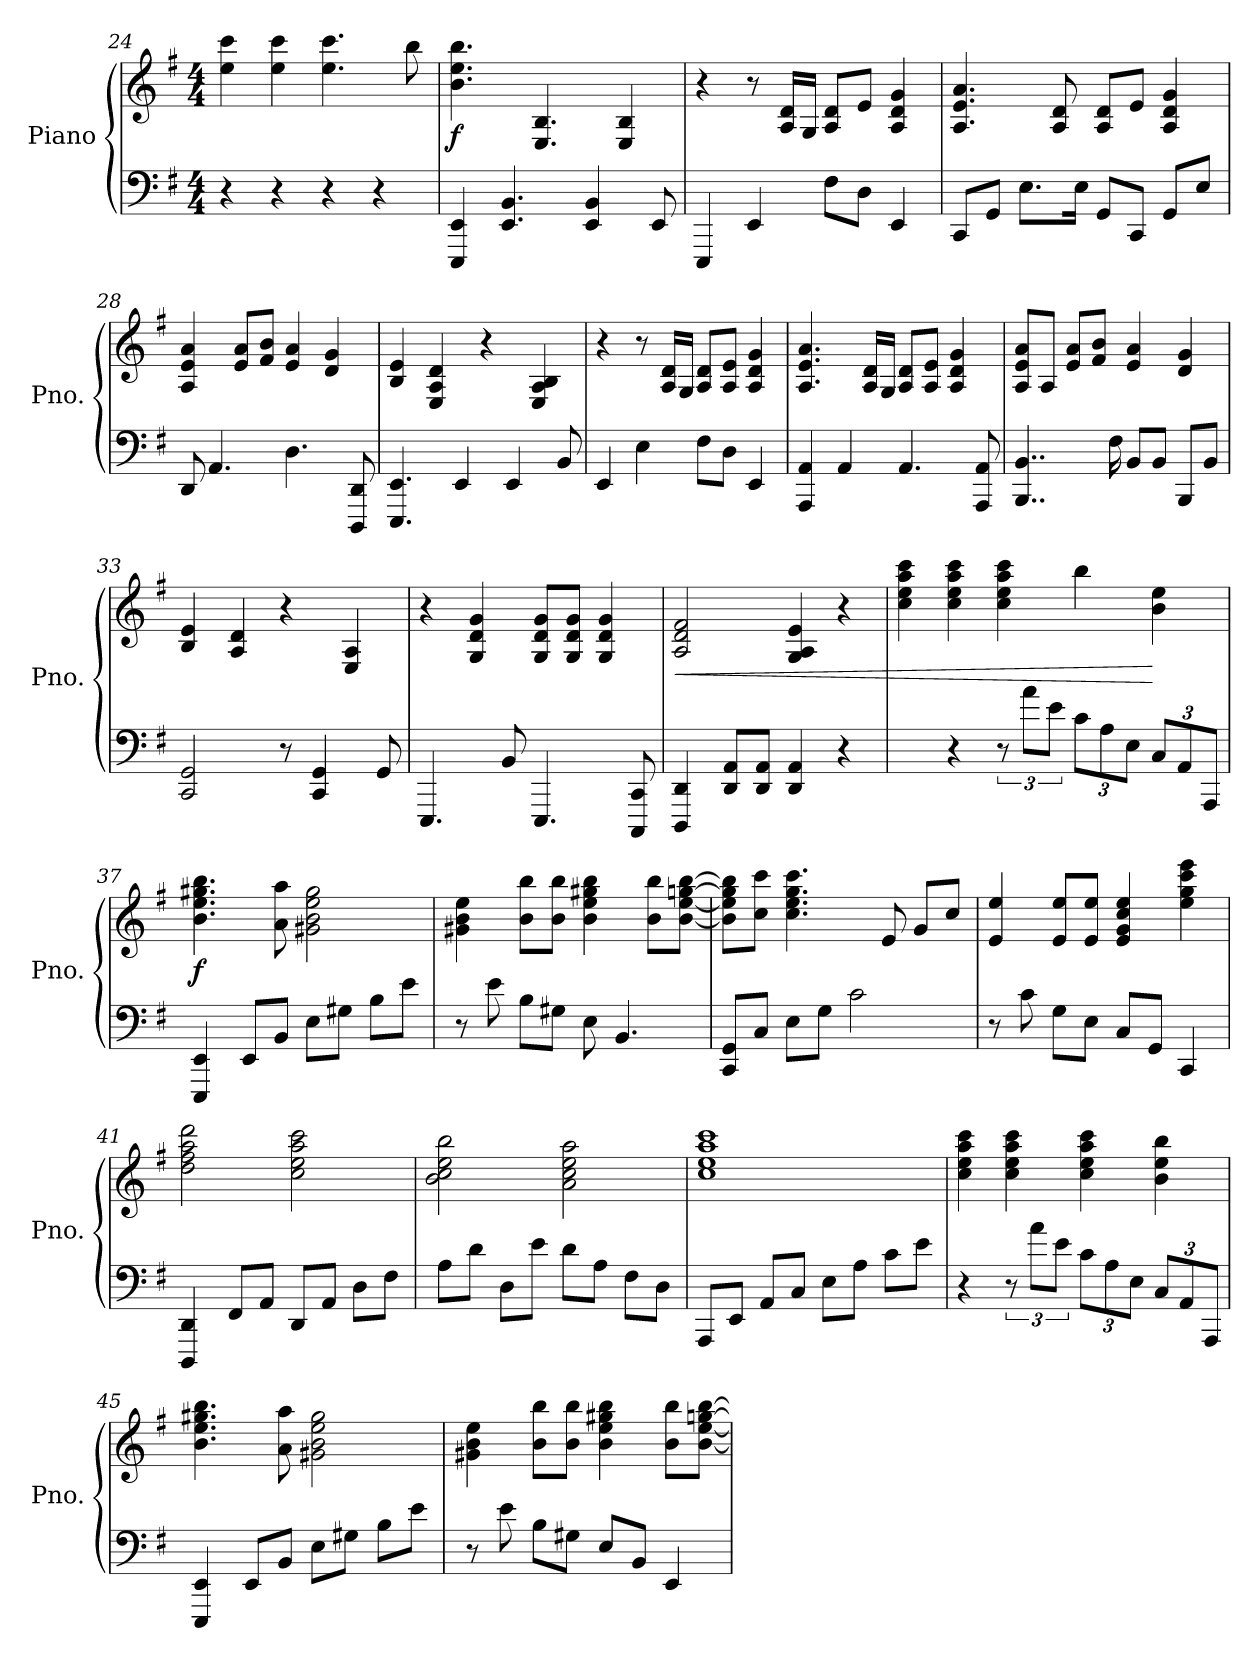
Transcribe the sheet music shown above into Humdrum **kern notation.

**kern	**kern	**dynam
*part1	*part1	*part1
*staff2	*staff1	*staff1/2
*I"Piano	*	*
*I'Pno.	*	*
*clefF4	*clefG2	*
*k[f#]	*k[f#]	*
*M4/4	*M4/4	*
=24	=24	=24
4r	4ccc 4ee	.
4r	4ccc 4ee	.
4r	4.ccc 4.ee	.
4r	.	.
.	8bb	.
=25	=25	=25
!	!	!LO:DY:b
4EE 4EEE	4.bb 4.b 4.ee	f
4.EE 4.BB	.	.
.	4.B 4.E	.
4EE 4BB	.	.
.	4B 4E	.
8EE	.	.
=26	=26	=26
4EEE	4r	.
4EE	8r	.
.	16d 16ALL	.
.	16GJJ	.
8F#L	8d 8AL	.
8DJ	8eJ	.
4EE	4g 4A 4d	.
=27	=27	=27
8CCL	4.a 4.e 4.A	.
8GGJ	.	.
8.EL	.	.
.	8d 8A	.
16EJk	.	.
8GGL	8d 8AL	.
8CCJ	8eJ	.
8GGL	4A 4d 4g	.
8EJ	.	.
=28	=28	=28
8DD	4a 4e 4A	.
4.AA	.	.
.	8e 8aL	.
.	8b 8f#J	.
4.D	4a 4e	.
.	4g 4d	.
8DD 8DDD	.	.
=29	=29	=29
4.EE 4.EEE	4e 4B	.
.	4d 4A 4E	.
4EE	.	.
.	4r	.
4EE	.	.
.	4B 4A 4E	.
8BB	.	.
=30	=30	=30
4EE	4r	.
4E	8r	.
.	16d 16ALL	.
.	16GJJ	.
8F#L	8d 8AL	.
8DJ	8e 8AJ	.
4EE	4g 4A 4d	.
=31	=31	=31
4AA 4AAA	4.a 4.e 4.A	.
4AA	.	.
.	16d 16ALL	.
.	16GJJ	.
4.AA	8A 8dL	.
.	8e 8AJ	.
.	4d 4g 4A	.
8AA 8AAA	.	.
=32	=32	=32
4..BB 4..BBB	8a 8e 8AL	.
.	8AJ	.
.	8a 8eL	.
.	8b 8f#J	.
16F#	.	.
8BBL	4e 4a	.
8BBJ	.	.
8BBBL	4g 4d	.
8BBJ	.	.
=33	=33	=33
2GG 2CC	4e 4B	.
.	4d 4A	.
8r	4r	.
4GG 4CC	.	.
.	4A 4E	.
8GG	.	.
=34	=34	=34
4.EEE	4r	.
.	4g 4d 4G	.
8BB	.	.
4.EEE	8g 8d 8GL	.
.	8g 8d 8GJ	.
.	4g 4d 4G	.
8CC 8CCC	.	.
=35	=35	=35
!	!	!LO:HP:b
4DD 4DDD	2f# 2d 2A	<
8DD 8AAL	.	.
8AA 8DDJ	.	.
4AA 4DD	4e 4A 4G	.
4r	4r	.
=36	=36	=36
4ryy	4ccc 4aa 4ee 4cc	.
4r	4cc 4aa 4ccc 4ee	.
12r	4ccc 4aa 4ee 4cc	.
12aL	.	.
12eJ	.	.
12cL	4bb	.
12A	.	.
12EJ	.	.
12CL	4b 4ee	[
12AA	.	.
12AAAJ	.	.
=37	=37	=37
!	!	!LO:DY:b
4EE 4EEE	4.bb 4.b 4.ee 4.gg#X	f
8EEL	.	.
8BBJ	8aa 8a	.
8EL	2gg# 2g#X 2b 2ee	.
8G#XJ	.	.
8BL	.	.
8eJ	.	.
=38	=38	=38
8r	4g#X 4b 4ee	.
8e	.	.
8BL	8bb 8bL	.
8G#XJ	8bb 8bJ	.
8E	4bb 4b 4gg#X 4ee	.
4.BB	.	.
.	8bb 8bL	.
.	[8bb [8b [8ggn [8eeJ	.
=39	=39	=39
8GG 8CCL	8bb] 8b] 8gg] 8ee]L	.
8CJ	8ccc 8ccJ	.
8EL	4.cc 4.ee 4.gg 4.ccc	.
8GJ	.	.
2c	.	.
.	8e	.
.	8gL	.
.	8ccJ	.
=40	=40	=40
8r	4ee 4e	.
8c	.	.
8GL	8ee 8eL	.
8EJ	8ee 8eJ	.
8CL	4ee 4cc 4g 4e	.
8GGJ	.	.
4CC	4ee 4eee 4ccc 4gg	.
=41	=41	=41
4DD 4DDD	2ddd 2dd 2ff# 2aa	.
8FF#L	.	.
8AAJ	.	.
8DDL	2cc 2ee 2aa 2ccc	.
8AAJ	.	.
8DL	.	.
8F#J	.	.
=42	=42	=42
8AL	2b 2cc 2ee 2bb	.
8dJ	.	.
8DL	.	.
8eJ	.	.
8dL	2a 2aa 2ee 2cc	.
8AJ	.	.
8F#L	.	.
8DJ	.	.
=43	=43	=43
8AAAL	1ccc 1aa 1ee 1cc	.
8EEJ	.	.
8AAL	.	.
8CJ	.	.
8EL	.	.
8AJ	.	.
8cL	.	.
8eJ	.	.
=44	=44	=44
4r	4ccc 4aa 4ee 4cc	.
12r	4ccc 4aa 4ee 4cc	.
12aL	.	.
12eJ	.	.
12cL	4ccc 4aa 4ee 4cc	.
12A	.	.
12EJ	.	.
12CL	4bb 4b 4ee	.
12AA	.	.
12AAAJ	.	.
=45	=45	=45
4EE 4EEE	4.bb 4.b 4.gg#X 4.ee	.
8EEL	.	.
8BBJ	8aa 8a	.
8EL	2gg# 2g#X 2b 2ee	.
8G#XJ	.	.
8BL	.	.
8eJ	.	.
=46	=46	=46
8r	4g#X 4b 4ee	.
8e	.	.
8BL	8b 8bbL	.
8G#XJ	8bb 8bJ	.
8EL	4bb 4gg#X 4ee 4b	.
8BBJ	.	.
4EE	8bb 8bL	.
.	[8bb [8ggn [8ee [8bJ	.
=	=	=
*-	*-	*-
